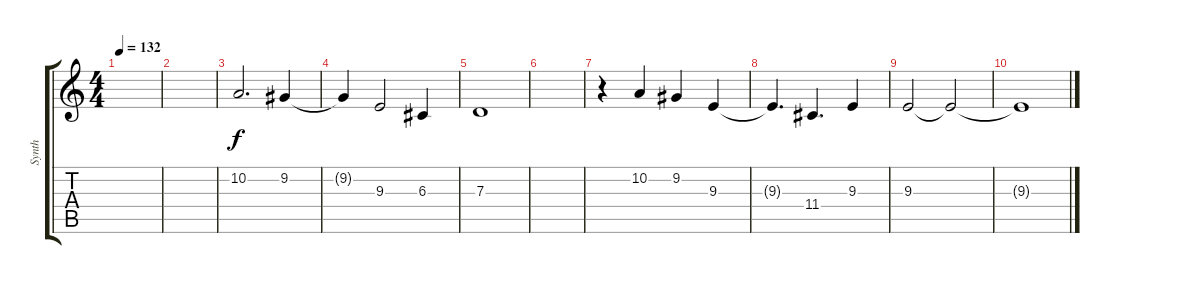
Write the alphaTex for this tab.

\track ("Synth" "Synth") {instrument frenchhorn}
\staff {score tabs}
\tuning (E4 B3 G3 D3 A2 E2) {hide}
\ts (4 4)
\tempo 132
\clef g2
\ks c
|
|
10.2.2{d volume 12 instrument frenchhorn} 9.2.4 |
9.2{t}.4 9.3.2 6.3.4 |
7.3.1 |
|
r.4{volume 9 instrument clarinet} 10.2.4 9.2.4 9.3.4 |
9.3{t}.4{d} 11.4.4{d} 9.3.4 |
9.3.2 9.3{t}.2{volume 0} |
9.3{t}.1
